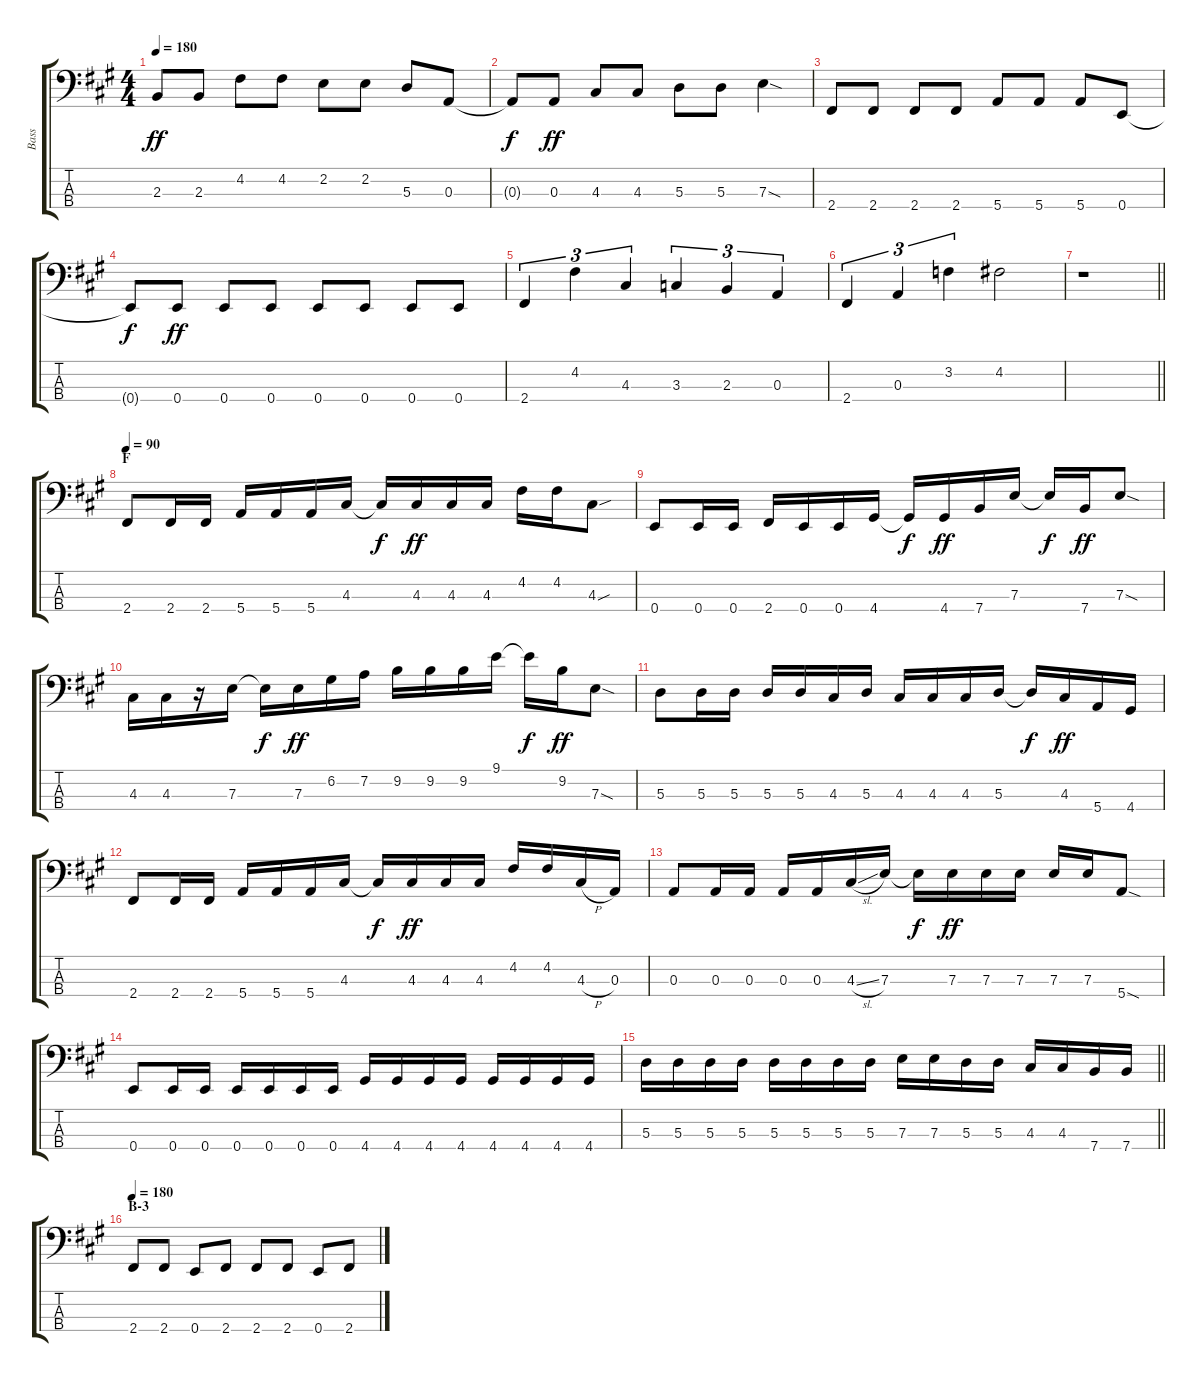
\track ("Bass" "Bass") {instrument electricbasspick}
\staff {score tabs}
\tuning (G2 D2 A1 E1) {hide}
\ts (4 4)
\tempo 180
\clef f4
\ks a
2.3.8{dy ff} 2.3.8 4.2.8 4.2.8 2.2.8 2.2.8 5.3.8 0.3.8 |
0.3{t}.8{dy f} 0.3.8{dy ff} 4.3.8 4.3.8 5.3.8 5.3.8 7.3{sod}.4 |
2.4.8 2.4.8 2.4.8 2.4.8 5.4.8 5.4.8 5.4.8 0.4.8 |
0.4{t}.8{dy f} 0.4.8{dy ff} 0.4.8 0.4.8 0.4.8 0.4.8 0.4.8 0.4.8 |
2.4.4{tu (3 2)} 4.2.4{tu (3 2)} 4.3.4{tu (3 2)} 3.3.4{tu (3 2)} 2.3.4{tu (3 2)} 0.3.4{tu (3 2)} |
2.4.4{tu (3 2)} 0.3.4{tu (3 2)} 3.2.4{tu (3 2)} 4.2.2 |
\barLineRight lightlight
r.1 |
\section ("" "F")
\tempo 90
2.4.8 2.4.16 2.4.16 5.4.16 5.4.16 5.4.16 4.3.16 4.3{t}.16{dy f} 4.3.16{dy ff} 4.3.16 4.3.16 4.2.16 4.2.16 4.3{sou}.8 |
0.4.8 0.4.16 0.4.16 2.4.16 0.4.16 0.4.16 4.4.16 4.4{t}.16{dy f} 4.4.16{dy ff} 7.4.16 7.3.16 7.3{t}.16{dy f} 7.4.16{dy ff} 7.3{sod}.8 |
4.3.16 4.3.16 r.16 7.3.16 7.3{t}.16{dy f} 7.3.16{dy ff} 6.2.16 7.2.16 9.2.16 9.2.16 9.2.16 9.1.16 9.1{t}.16{dy f} 9.2.16{dy ff} 7.3{sod}.8 |
5.3.8 5.3.16 5.3.16 5.3.16 5.3.16 4.3.16 5.3.16 4.3.16 4.3.16 4.3.16 5.3.16 5.3{t}.16{dy f} 4.3.16{dy ff} 5.4.16 4.4.16 |
2.4.8 2.4.16 2.4.16 5.4.16 5.4.16 5.4.16 4.3.16 4.3{t}.16{dy f} 4.3.16{dy ff} 4.3.16 4.3.16 4.2.16 4.2.16 4.3{h}.16 0.3.16 |
0.3.8 0.3.16 0.3.16 0.3.16 0.3.16 4.3{sl}.16 7.3.16 7.3{t}.16{dy f} 7.3.16{dy ff} 7.3.16 7.3.16 7.3.16 7.3.16 5.4{sod}.8 |
0.4.8 0.4.16 0.4.16 0.4.16 0.4.16 0.4.16 0.4.16 4.4.16 4.4.16 4.4.16 4.4.16 4.4.16 4.4.16 4.4.16 4.4.16 |
\barLineRight lightlight
5.3.16 5.3.16 5.3.16 5.3.16 5.3.16 5.3.16 5.3.16 5.3.16 7.3.16 7.3.16 5.3.16 5.3.16 4.3.16 4.3.16 7.4.16 7.4.16 |
\section ("" "B-3")
\tempo 180
2.4.8 2.4.8 0.4.8 2.4.8 2.4.8 2.4.8 0.4.8 2.4.8
